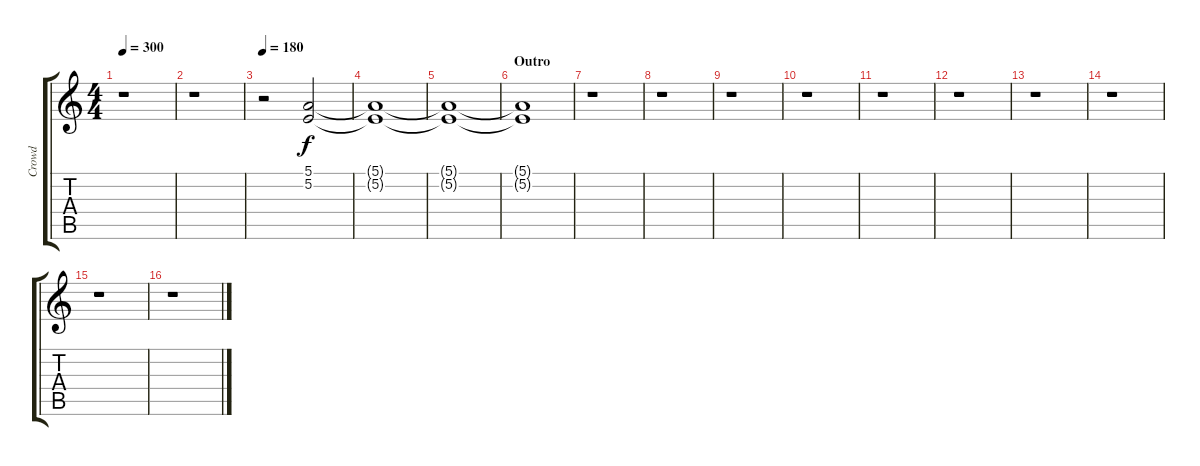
\track ("Crowd" "Crowd") {instrument applause}
\staff {score tabs}
\tuning (E4 B3 G3 D3 A2 E2) {hide}
\ts (4 4)
\tempo 300
\clef g2
\ks c
r.1{dy f} |
r.1 |
\tempo 180
r.2{volume 16} (5.1 5.2).2{volume 0} |
(5.1{t} 5.2{t}).1 |
(5.1{t} 5.2{t}).1 |
\section ("" "Outro")
(5.1{t} 5.2{t}).1 |
r.1 |
r.1 |
r.1 |
r.1 |
r.1 |
r.1 |
r.1 |
r.1 |
r.1 |
r.1
